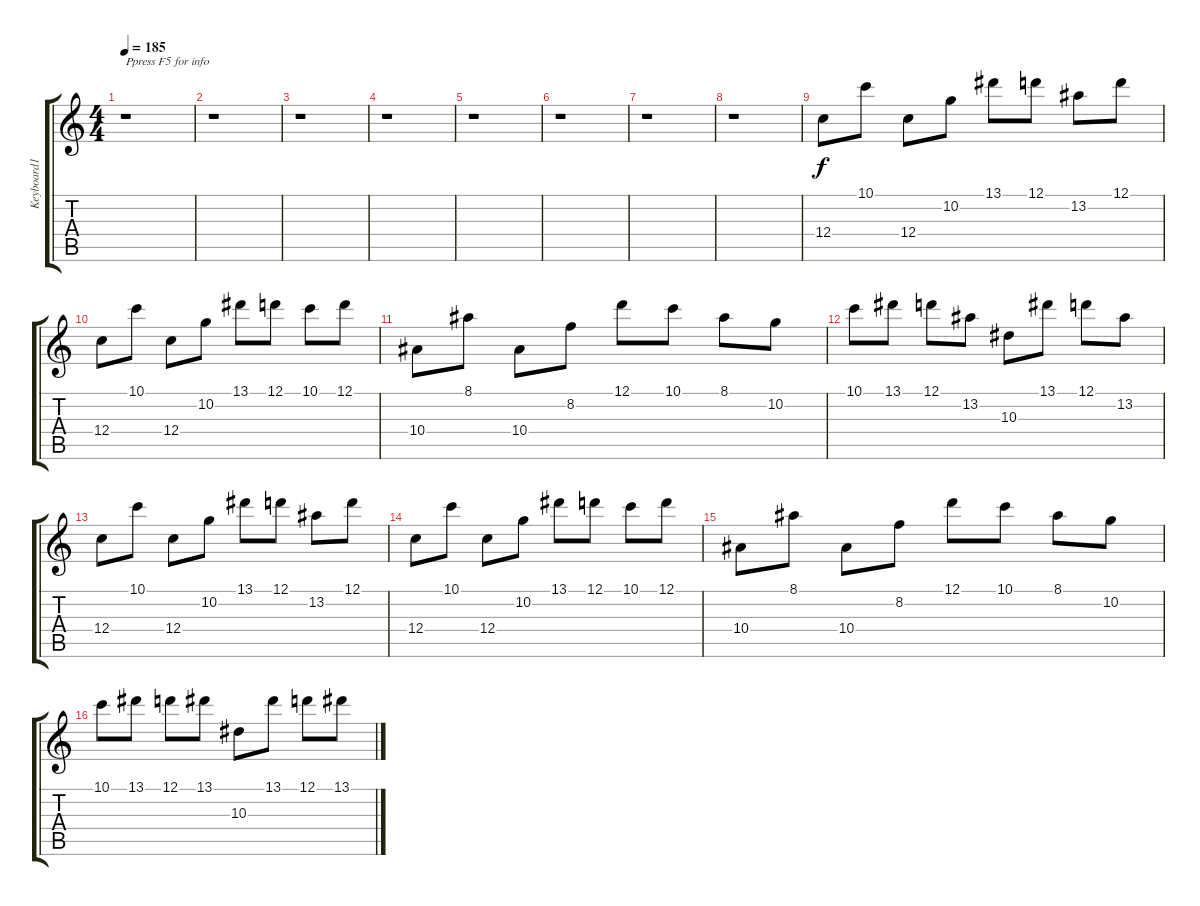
\track ("Keyboard1" "Keyboard1") {instrument overdrivenguitar}
\staff {score tabs}
\tuning (D4 A3 F3 C3 G2 C2) {hide}
\ts (4 4)
\tempo 185
\clef g2
\ks c
r.1{txt "Ppress F5 for info" dy f instrument overdrivenguitar} |
r.1 |
r.1{txt ""} |
r.1 |
r.1 |
r.1 |
r.1 |
r.1 |
12.4.8 10.1.8 12.4.8 10.2.8 13.1.8 12.1.8 13.2.8 12.1.8 |
12.4.8 10.1.8 12.4.8 10.2.8 13.1.8 12.1.8 10.1.8 12.1.8 |
10.4.8 8.1.8 10.4.8 8.2.8 12.1.8 10.1.8 8.1.8 10.2.8 |
10.1.8 13.1.8 12.1.8 13.2.8 10.3.8 13.1.8 12.1.8 13.2.8 |
12.4.8 10.1.8 12.4.8 10.2.8 13.1.8 12.1.8 13.2.8 12.1.8 |
12.4.8 10.1.8 12.4.8 10.2.8 13.1.8 12.1.8 10.1.8 12.1.8 |
10.4.8 8.1.8 10.4.8 8.2.8 12.1.8 10.1.8 8.1.8 10.2.8 |
10.1.8 13.1.8 12.1.8 13.1.8 10.3.8 13.1.8 12.1.8 13.1.8
